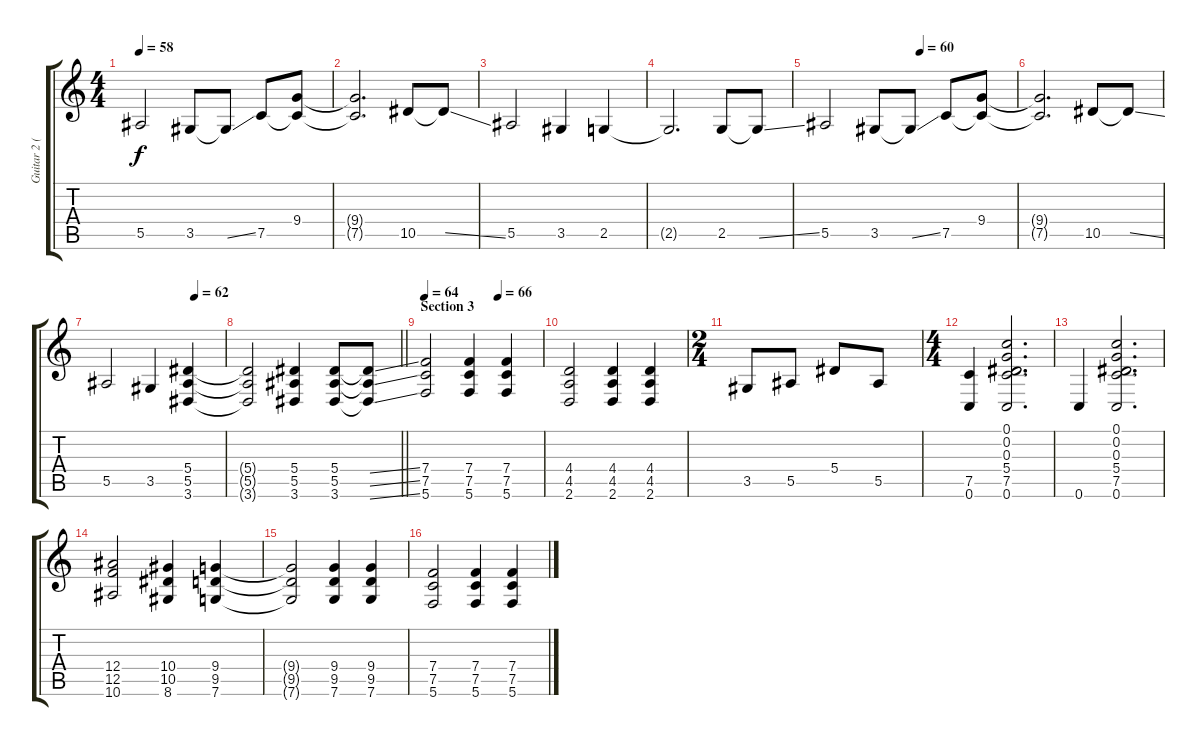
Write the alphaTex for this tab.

\track ("Guitar 2 (Distortion)" "Guitar 2 (") {instrument distortionguitar}
\staff {score tabs}
\tuning (C4 G3 Eb3 Bb2 F2 C2) {hide}
\ts (4 4)
\tempo 58
\clef g2
\ks c
5.5.2{dy f} 3.5.8 3.5{ss t}.8 7.5.8 (9.4 7.5{t}).8 |
(9.4{t} 7.5{t}).2{d} 10.5.8 10.5{ss t}.8 |
5.5.2 3.5.4 2.5.4 |
2.5{t}.2{d} 2.5.8 2.5{ss t}.8 |
\tempo (60 0.5)
5.5.2 3.5.8 3.5{ss t}.8 7.5.8 (9.4 7.5{t}).8 |
(9.4{t} 7.5{t}).2{d} 10.5.8 10.5{ss t}.8 |
\tempo (62 0.75)
5.5.2 3.5.4 (5.4 5.5 3.6).4 |
\barLineRight lightlight
(5.4{t} 5.5{t} 3.6{t}).2 (5.4 5.5 3.6).4 (5.4 5.5 3.6).8 (5.4{ss t} 5.5{ss t} 3.6{ss t}).8 |
\section ("" "Section 3")
\tempo 64
\tempo (66 0.625)
(7.4 7.5 5.6).2 (7.4 7.5 5.6).4 (7.4 7.5 5.6).4 |
(4.4 4.5 2.6).2 (4.4 4.5 2.6).4 (4.4 4.5 2.6).4 |
\ts (2 4)
3.5.8 5.5.8 5.4.8 5.5.8 |
\ts (4 4)
(7.5 0.6).4 (0.1 0.2 0.3 5.4 7.5 0.6).2{d} |
0.6.4 (0.1 0.2 0.3 5.4 7.5 0.6).2{d} |
(12.4 12.5 10.6).2 (10.4 10.5 8.6).4 (9.4 9.5 7.6).4 |
(9.4{t} 9.5{t} 7.6{t}).2 (9.4 9.5 7.6).4 (9.4 9.5 7.6).4 |
(7.4 7.5 5.6).2 (7.4 7.5 5.6).4 (7.4 7.5 5.6).4
